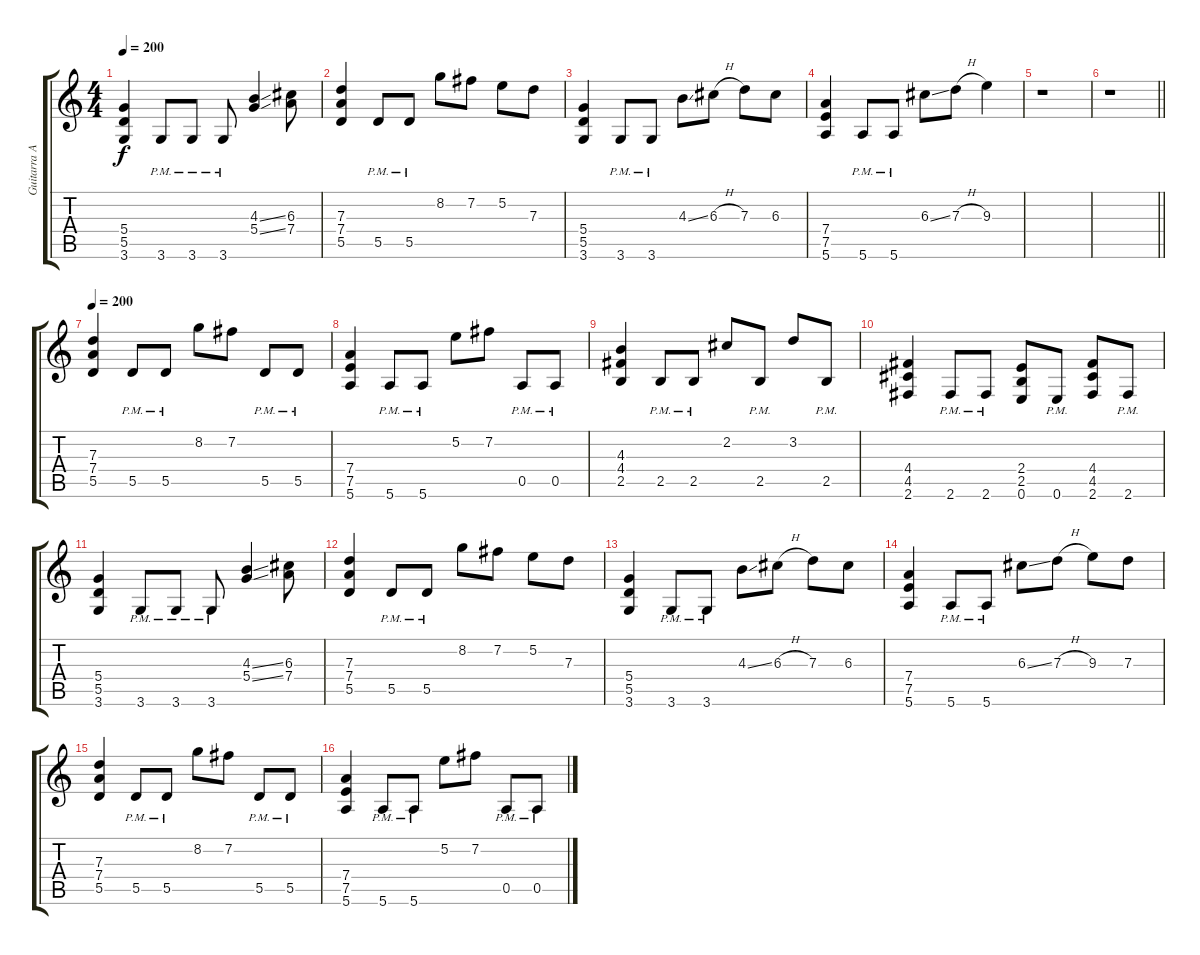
\track ("Guitarra Acomp." "Guitarra A") {instrument overdrivenguitar}
\staff {score tabs}
\tuning (E4 B3 G3 D3 A2 E2) {hide}
\ts (4 4)
\tempo 200
\clef g2
\ks c
(5.4 5.5 3.6).4{dy f} 3.6{pm}.8 3.6{pm}.8 3.6{pm}.8 (4.3{ss} 5.4{ss}).4 (6.3 7.4).8 |
(7.3 7.4 5.5).4 5.5{pm}.8 5.5{pm}.8 8.2.8 7.2.8 5.2.8 7.3.8 |
(5.4 5.5 3.6).4 3.6{pm}.8 3.6{pm}.8 4.3{ss}.8 6.3{h}.8 7.3.8 6.3.8 |
(7.4 7.5 5.6).4 5.6{pm}.8 5.6{pm}.8 6.3{ss}.8 7.3{h}.8 9.3.4 |
r.1 |
\barLineRight lightlight
r.1 |
\tempo 200
(7.3 7.4 5.5).4 5.5{pm}.8 5.5{pm}.8 8.2.8 7.2.8 5.5{pm}.8 5.5{pm}.8 |
(7.4 7.5 5.6).4 5.6{pm}.8 5.6{pm}.8 5.2.8 7.2.8 0.5{pm}.8 0.5{pm}.8 |
(4.3 4.4 2.5).4 2.5{pm}.8 2.5{pm}.8 2.2.8 2.5{pm}.8 3.2.8 2.5{pm}.8 |
(4.4 4.5 2.6).4 2.6{pm}.8 2.6{pm}.8 (2.4 2.5 0.6).8 0.6{pm}.8 (4.4 4.5 2.6).8 2.6{pm}.8 |
(5.4 5.5 3.6).4 3.6{pm}.8 3.6{pm}.8 3.6{pm}.8 (4.3{ss} 5.4{ss}).4 (6.3 7.4).8 |
(7.3 7.4 5.5).4 5.5{pm}.8 5.5{pm}.8 8.2.8 7.2.8 5.2.8 7.3.8 |
(5.4 5.5 3.6).4 3.6{pm}.8 3.6{pm}.8 4.3{ss}.8 6.3{h}.8 7.3.8 6.3.8 |
(7.4 7.5 5.6).4 5.6{pm}.8 5.6{pm}.8 6.3{ss}.8 7.3{h}.8 9.3.8 7.3.8 |
(7.3 7.4 5.5).4 5.5{pm}.8 5.5{pm}.8 8.2.8 7.2.8 5.5{pm}.8 5.5{pm}.8 |
(7.4 7.5 5.6).4 5.6{pm}.8 5.6{pm}.8 5.2.8 7.2.8 0.5{pm}.8 0.5{pm}.8
